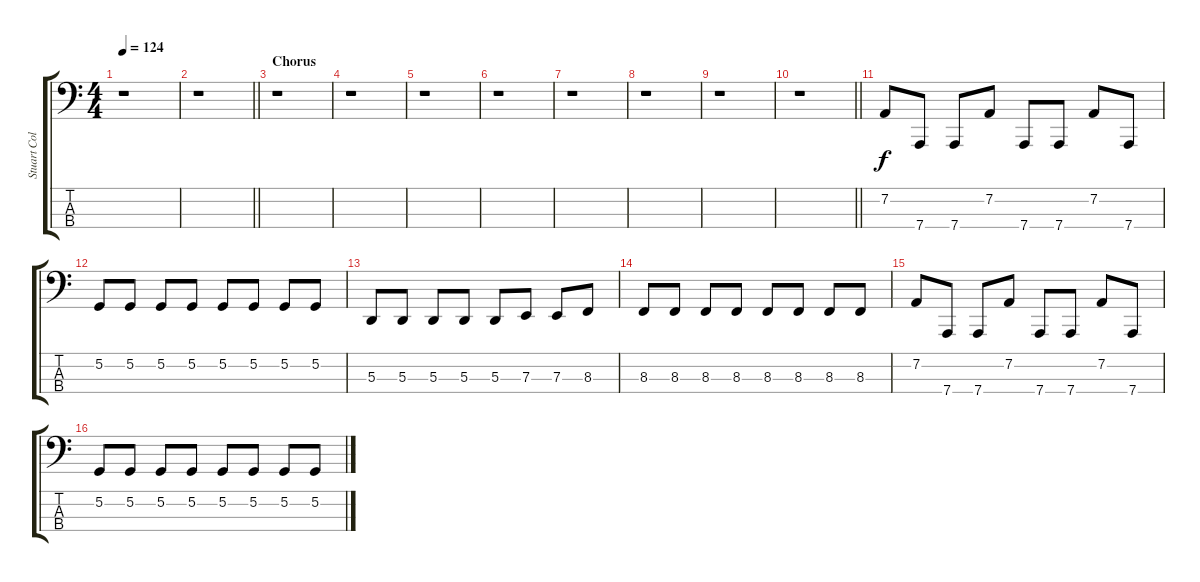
\track ("Stuart Coleman (Feedback)" "Stuart Col") {instrument clavinet}
\staff {score tabs}
\tuning (G2 D2 A1 D1) {hide}
\ts (4 4)
\tempo 124
\clef f4
\ks c
r.1{dy f} |
\barLineRight lightlight
r.1 |
\section ("" "Chorus")
r.1 |
r.1 |
r.1 |
r.1 |
r.1 |
r.1 |
r.1 |
\barLineRight lightlight
r.1 |
7.2.8 7.4.8 7.4.8 7.2.8 7.4.8 7.4.8 7.2.8 7.4.8 |
5.2.8 5.2.8 5.2.8 5.2.8 5.2.8 5.2.8 5.2.8 5.2.8 |
5.3.8 5.3.8 5.3.8 5.3.8 5.3.8 7.3.8 7.3.8 8.3.8 |
8.3.8 8.3.8 8.3.8 8.3.8 8.3.8 8.3.8 8.3.8 8.3.8 |
7.2.8 7.4.8 7.4.8 7.2.8 7.4.8 7.4.8 7.2.8 7.4.8 |
5.2.8 5.2.8 5.2.8 5.2.8 5.2.8 5.2.8 5.2.8 5.2.8
